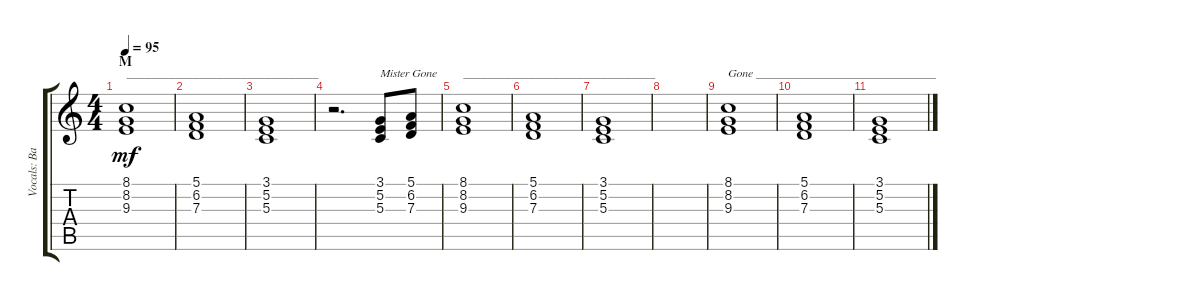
\track ("Vocals: Band" "Vocals: Ba") {instrument choiraahs}
\staff {score tabs}
\tuning (E4 B3 G3 D3 A2 E2) {hide}
\ts (4 4)
\section ("" "M")
\tempo 95
\clef g2
\ks c
(8.1 8.2 9.3).1{txt "________________________________" dy mf} |
(5.1 6.2 7.3).1 |
(3.1 5.2 5.3).1 |
r.2{d} (3.1 5.2 5.3).8{txt "Mister Gone"} (5.1 6.2 7.3).8 |
(8.1 8.2 9.3).1{txt "________________________________"} |
(5.1 6.2 7.3).1 |
(3.1 5.2 5.3).1 |
|
(8.1 8.2 9.3).1{txt "Gone ______________________________"} |
(5.1 6.2 7.3).1 |
(3.1 5.2 5.3).1
